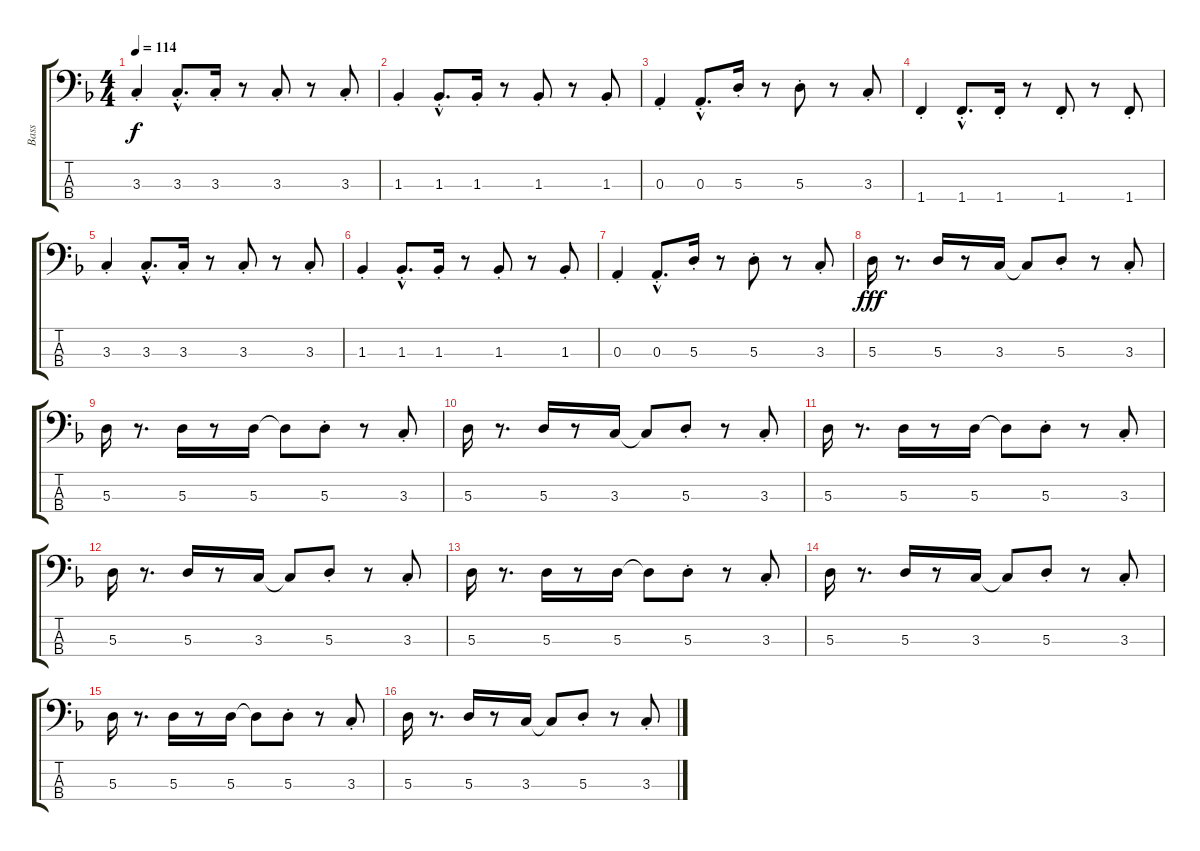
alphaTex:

\track ("Bass" "Bass") {instrument fretlessbass}
\staff {score tabs}
\tuning (G2 D2 A1 E1) {hide}
\ts (4 4)
\tempo 114
\clef f4
\ks f
3.3{st}.4{dy f} 3.3{hac st}.8{d} 3.3{st}.16 r.8 3.3{st}.8 r.8 3.3{st}.8 |
1.3{st}.4 1.3{hac st}.8{d} 1.3{st}.16 r.8 1.3{st}.8 r.8 1.3{st}.8 |
0.3{st}.4 0.3{hac st}.8{d} 5.3{st}.16 r.8 5.3{st}.8 r.8 3.3{st}.8 |
1.4{st}.4 1.4{hac st}.8{d} 1.4{st}.16 r.8 1.4{st}.8 r.8 1.4{st}.8 |
3.3{st}.4 3.3{hac st}.8{d} 3.3{st}.16 r.8 3.3{st}.8 r.8 3.3{st}.8 |
1.3{st}.4 1.3{hac st}.8{d} 1.3{st}.16 r.8 1.3{st}.8 r.8 1.3{st}.8 |
0.3{st}.4 0.3{hac st}.8{d} 5.3{st}.16 r.8 5.3{st}.8 r.8 3.3{st}.8 |
5.3.16{dy fff} r.8{d} 5.3.16 r.8 3.3.16 3.3{t}.8 5.3{st}.8 r.8 3.3{st}.8 |
5.3.16 r.8{d} 5.3.16 r.8 5.3.16 5.3{t}.8 5.3{st}.8 r.8 3.3{st}.8 |
5.3.16 r.8{d} 5.3.16 r.8 3.3.16 3.3{t}.8 5.3{st}.8 r.8 3.3{st}.8 |
5.3.16 r.8{d} 5.3.16 r.8 5.3.16 5.3{t}.8 5.3{st}.8 r.8 3.3{st}.8 |
5.3.16 r.8{d} 5.3.16 r.8 3.3.16 3.3{t}.8 5.3{st}.8 r.8 3.3{st}.8 |
5.3.16 r.8{d} 5.3.16 r.8 5.3.16 5.3{t}.8 5.3{st}.8 r.8 3.3{st}.8 |
5.3.16 r.8{d} 5.3.16 r.8 3.3.16 3.3{t}.8 5.3{st}.8 r.8 3.3{st}.8 |
5.3.16 r.8{d} 5.3.16 r.8 5.3.16 5.3{t}.8 5.3{st}.8 r.8 3.3{st}.8 |
5.3.16 r.8{d} 5.3.16 r.8 3.3.16 3.3{t}.8 5.3{st}.8 r.8 3.3{st}.8
